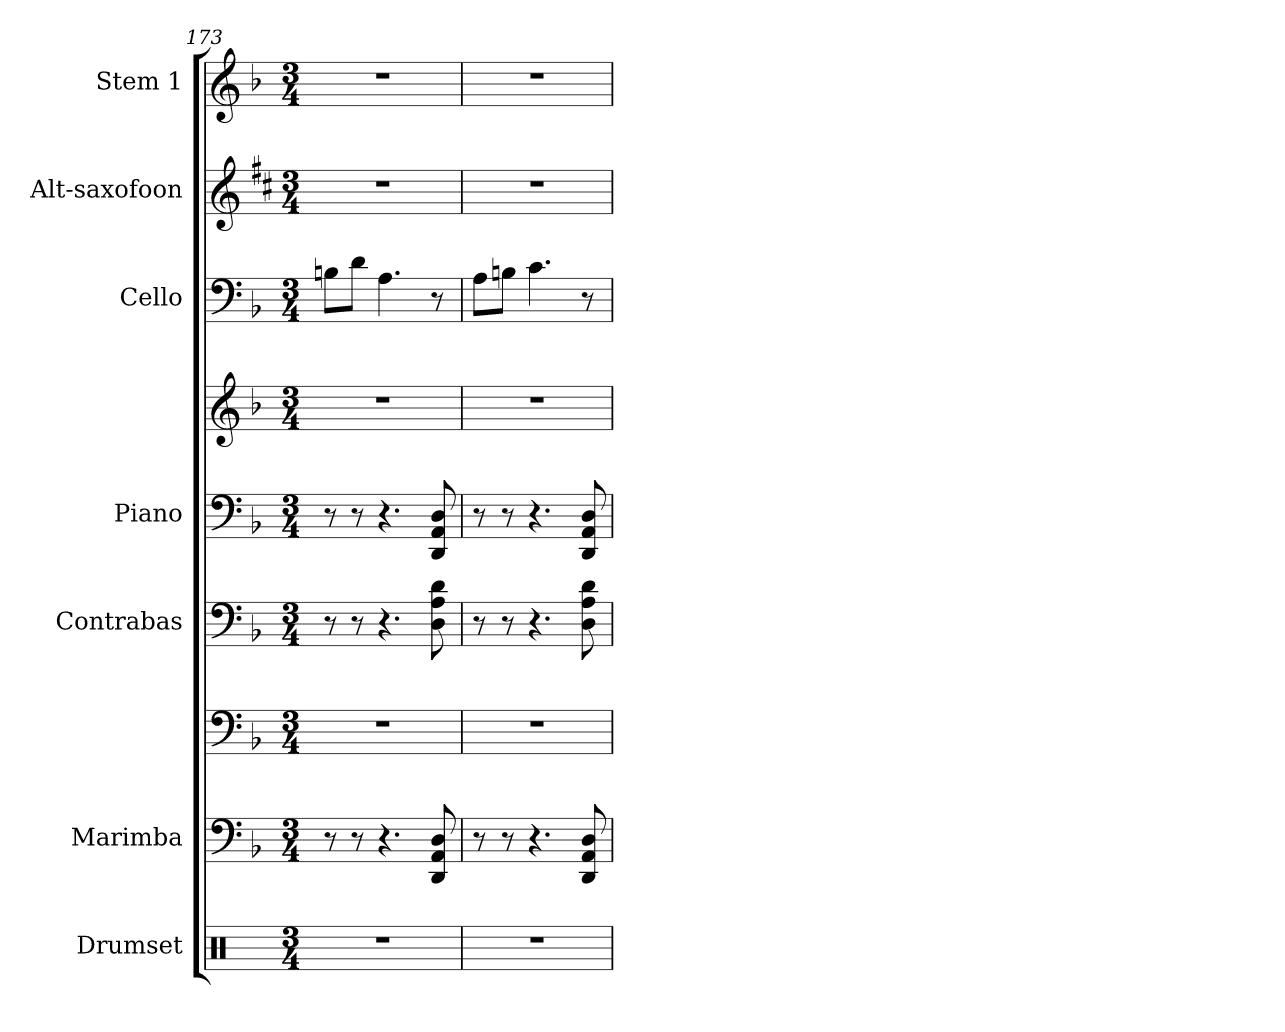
**kern	**kern	**kern	**kern	**kern	**kern	**kern	**kern	**kern
*part7	*part6	*part6	*part5	*part4	*part4	*part3	*part2	*part1
*staff9	*staff8	*staff7	*staff6	*staff5	*staff4	*staff3	*staff2	*staff1
*I"Drumset	*I"Marimba	*	*I"Contrabas	*I"Piano	*	*I"Cello	*I"Alt-saxofoon	*I"Stem 1
*I'D. set	*I'Mrm.	*	*I'Ca. Bs.	*I'Pno.	*	*	*I'A. Sax.	*I'Stm. 1
*clefX	*clefF4	*clefF4	*clefF4	*clefF4	*clefG2	*clefF4	*clefG2	*clefG2
*	*	*	*ITrd7c12	*	*	*	*ITrd5c9	*
*k[]	*k[b-]	*k[b-]	*k[b-]	*k[b-]	*k[b-]	*k[b-]	*k[b-]	*k[b-]
*M3/4	*M3/4	*M3/4	*M3/4	*M3/4	*M3/4	*M3/4	*M3/4	*M3/4
=173	=173	=173	=173	=173	=173	=173	=173	=173
2.r	8r	2.r	8r	8r	2.r	8Bn\L	2.r	2.r
.	8r	.	8r	8r	.	8d\J	.	.
.	4.r	.	4.r	4.r	.	4.A\	.	.
.	8DD/ 8AA/ 8D/	.	8DD\ 8AA\ 8D\	8DD/ 8AA/ 8D/	.	8r	.	.
=174	=174	=174	=174	=174	=174	=174	=174	=174
2.r	8r	2.r	8r	8r	2.r	8A\L	2.r	2.r
.	8r	.	8r	8r	.	8Bn\J	.	.
.	4.r	.	4.r	4.r	.	4.c\	.	.
.	8DD/ 8AA/ 8D/	.	8DD\ 8AA\ 8D\	8DD/ 8AA/ 8D/	.	8r	.	.
=	=	=	=	=	=	=	=	=
*-	*-	*-	*-	*-	*-	*-	*-	*-
